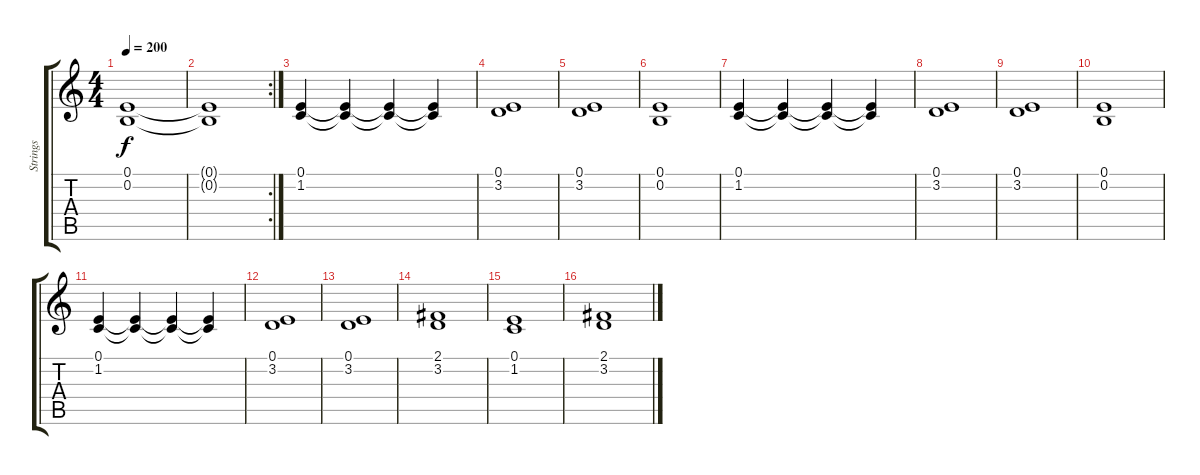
\track ("Strings" "Strings") {instrument stringensemble1}
\staff {score tabs}
\tuning (E4 B3 G3 D3 A2 E2) {hide}
\ts (4 4)
\tempo 200
\clef g2
\ks c
(0.1 0.2).1{dy f} |
\rc 2
(0.1{t} 0.2{t}).1 |
(0.1 1.2).4 (0.1{t} 1.2{t}).4 (0.1{t} 1.2{t}).4 (0.1{t} 1.2{t}).4 |
(0.1 3.2).1 |
(0.1 3.2).1 |
(0.1 0.2).1 |
(0.1 1.2).4 (0.1{t} 1.2{t}).4 (0.1{t} 1.2{t}).4 (0.1{t} 1.2{t}).4 |
(0.1 3.2).1 |
(0.1 3.2).1 |
(0.1 0.2).1 |
(0.1 1.2).4 (0.1{t} 1.2{t}).4 (0.1{t} 1.2{t}).4 (0.1{t} 1.2{t}).4 |
(0.1 3.2).1 |
(0.1 3.2).1 |
(2.1 3.2).1 |
(0.1 1.2).1 |
(2.1 3.2).1
